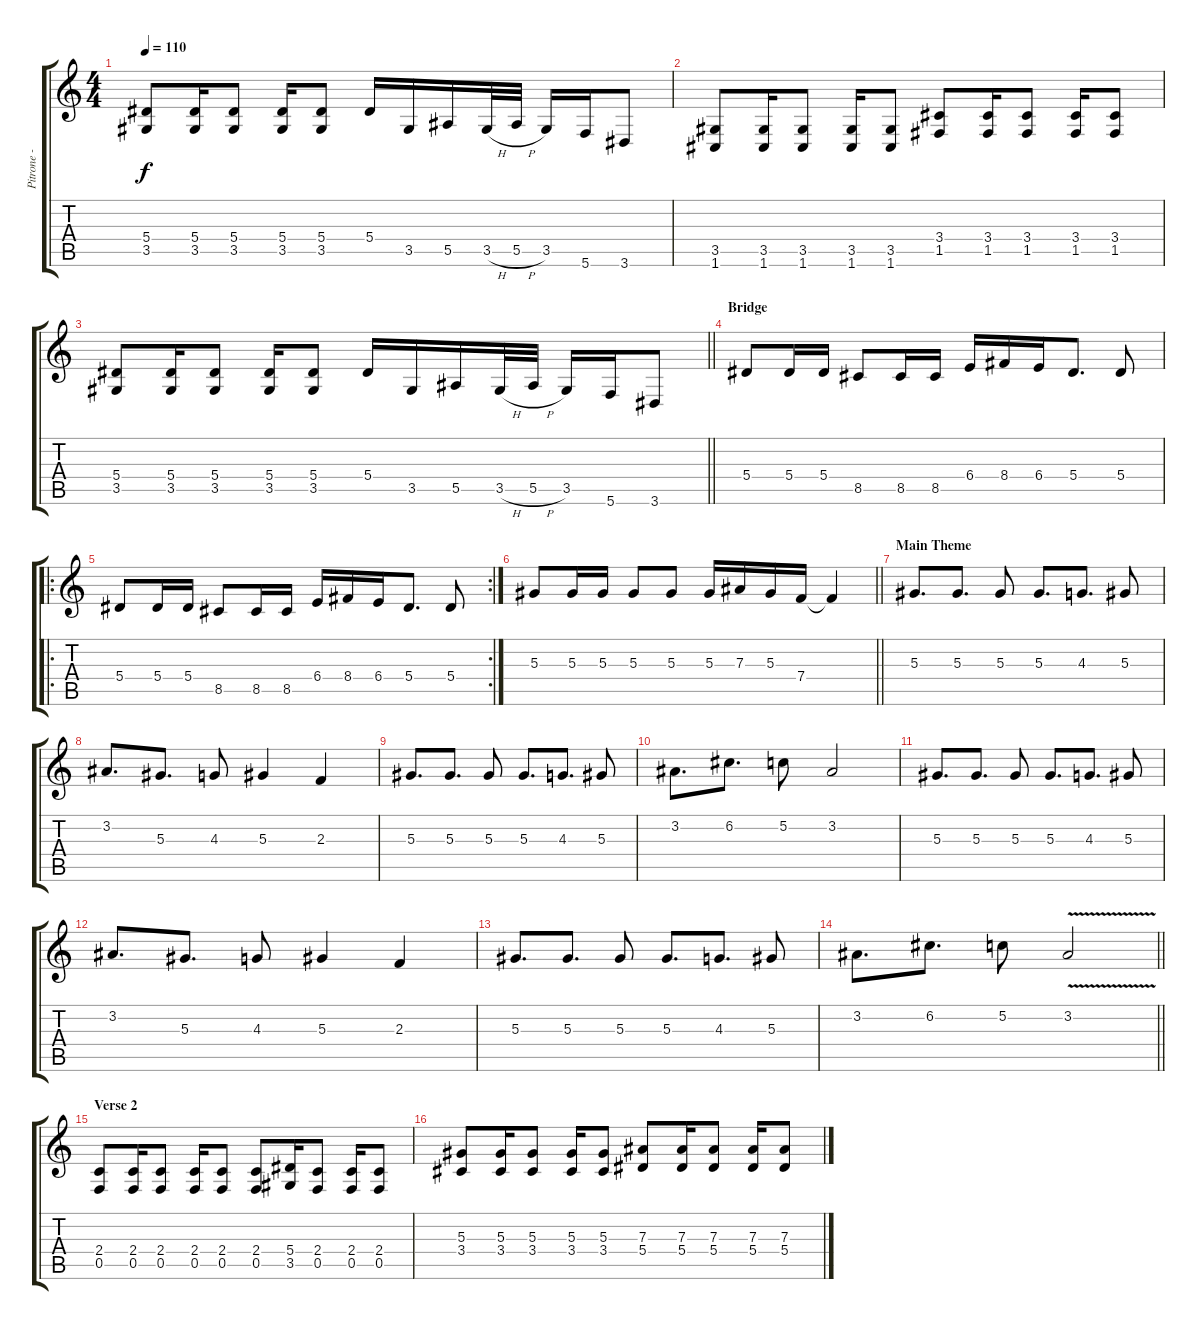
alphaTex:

\track ("Pitrone - Lead Guitar" "Pitrone - ") {instrument distortionguitar}
\staff {score tabs}
\tuning (C4 G3 Eb3 Bb2 F2 C2) {hide}
\ts (4 4)
\tempo 110
\clef g2
\ks c
(5.4 3.5).8{dy f} (5.4 3.5).16 (5.4 3.5).8 (5.4 3.5).16 (5.4 3.5).8 5.4.16 3.5.16 5.5.16 3.5{h}.32 5.5{h}.32 3.5.16 5.6.16 3.6.8 |
(3.5 1.6).8 (3.5 1.6).16 (3.5 1.6).8 (3.5 1.6).16 (3.5 1.6).8 (3.4 1.5).8 (3.4 1.5).16 (3.4 1.5).8 (3.4 1.5).16 (3.4 1.5).8 |
\barLineRight lightlight
(5.4 3.5).8 (5.4 3.5).16 (5.4 3.5).8 (5.4 3.5).16 (5.4 3.5).8 5.4.16 3.5.16 5.5.16 3.5{h}.32 5.5{h}.32 3.5.16 5.6.16 3.6.8 |
\section ("" "Bridge")
5.4.8 5.4.16 5.4.16 8.5.8 8.5.16 8.5.16 6.4.16 8.4.16 6.4.16 5.4.8{d} 5.4.8 |
\ro
\rc 2
5.4.8 5.4.16 5.4.16 8.5.8 8.5.16 8.5.16 6.4.16 8.4.16 6.4.16 5.4.8{d} 5.4.8 |
\barLineRight lightlight
5.3.8 5.3.16 5.3.16 5.3.8 5.3.8 5.3.16 7.3.16 5.3.16 7.4.16 7.4{t}.4 |
\section ("" "Main Theme")
5.3.8{d} 5.3.8{d} 5.3.8 5.3.8{d} 4.3.8{d} 5.3.8 |
3.2.8{d} 5.3.8{d} 4.3.8 5.3.4 2.3.4 |
5.3.8{d} 5.3.8{d} 5.3.8 5.3.8{d} 4.3.8{d} 5.3.8 |
3.2.8{d} 6.2.8{d} 5.2.8 3.2.2 |
5.3.8{d} 5.3.8{d} 5.3.8 5.3.8{d} 4.3.8{d} 5.3.8 |
3.2.8{d} 5.3.8{d} 4.3.8 5.3.4 2.3.4 |
5.3.8{d} 5.3.8{d} 5.3.8 5.3.8{d} 4.3.8{d} 5.3.8 |
\barLineRight lightlight
3.2.8{d} 6.2.8{d} 5.2.8 3.2{v}.2 |
\section ("" "Verse 2")
(2.4 0.5).8 (2.4 0.5).16 (2.4 0.5).8 (2.4 0.5).16 (2.4 0.5).8 (2.4 0.5).8 (5.4 3.5).16 (2.4 0.5).8 (2.4 0.5).16 (2.4 0.5).8 |
(5.3 3.4).8 (5.3 3.4).16 (5.3 3.4).8 (5.3 3.4).16 (5.3 3.4).8 (7.3 5.4).8 (7.3 5.4).16 (7.3 5.4).8 (7.3 5.4).16 (7.3 5.4).8
